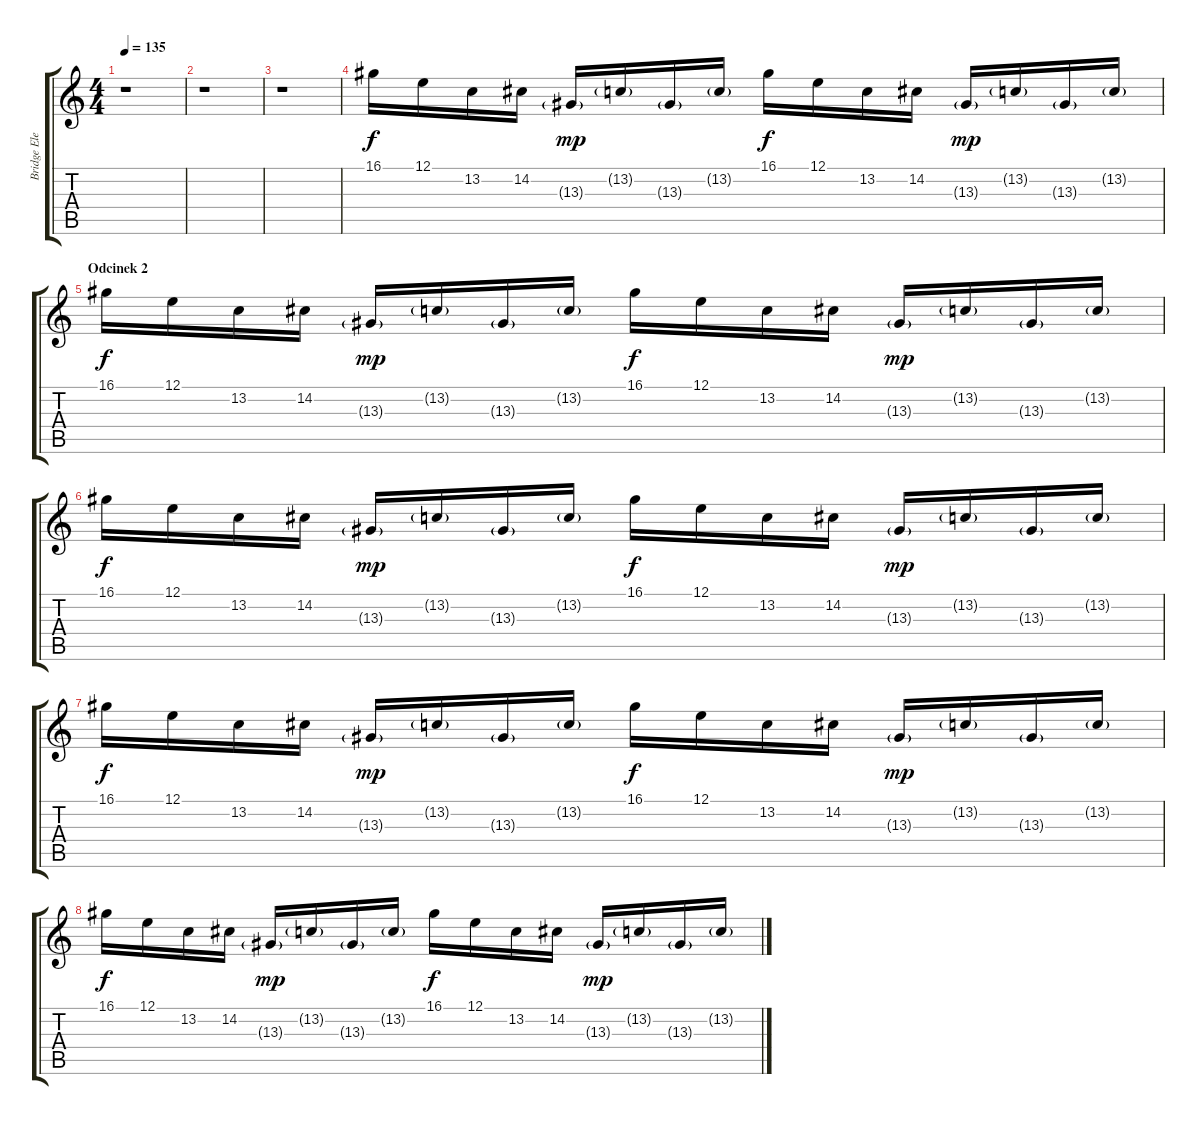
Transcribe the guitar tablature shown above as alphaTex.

\track ("Bridge Electric sound" "Bridge Ele") {instrument fx1rain}
\staff {score tabs}
\tuning (E4 B3 G3 D3 A2 E2) {hide}
\ts (4 4)
\tempo 135
\clef g2
\ks c
r.1{dy f} |
r.1 |
r.1 |
16.1.16 12.1.16 13.2.16 14.2.16 13.3{g}.16{dy mp} 13.2{g}.16 13.3{g}.16 13.2{g}.16 16.1.16{dy f} 12.1.16 13.2.16 14.2.16 13.3{g}.16{dy mp} 13.2{g}.16 13.3{g}.16 13.2{g}.16 |
\section ("" "Odcinek 2")
16.1.16{dy f} 12.1.16 13.2.16 14.2.16 13.3{g}.16{dy mp} 13.2{g}.16 13.3{g}.16 13.2{g}.16 16.1.16{dy f} 12.1.16 13.2.16 14.2.16 13.3{g}.16{dy mp} 13.2{g}.16 13.3{g}.16 13.2{g}.16 |
16.1.16{dy f} 12.1.16 13.2.16 14.2.16 13.3{g}.16{dy mp} 13.2{g}.16 13.3{g}.16 13.2{g}.16 16.1.16{dy f} 12.1.16 13.2.16 14.2.16 13.3{g}.16{dy mp} 13.2{g}.16 13.3{g}.16 13.2{g}.16 |
16.1.16{dy f} 12.1.16 13.2.16 14.2.16 13.3{g}.16{dy mp} 13.2{g}.16 13.3{g}.16 13.2{g}.16 16.1.16{dy f} 12.1.16 13.2.16 14.2.16 13.3{g}.16{dy mp} 13.2{g}.16 13.3{g}.16 13.2{g}.16 |
16.1.16{dy f} 12.1.16 13.2.16 14.2.16 13.3{g}.16{dy mp} 13.2{g}.16 13.3{g}.16 13.2{g}.16 16.1.16{dy f} 12.1.16 13.2.16 14.2.16 13.3{g}.16{dy mp} 13.2{g}.16 13.3{g}.16 13.2{g}.16
